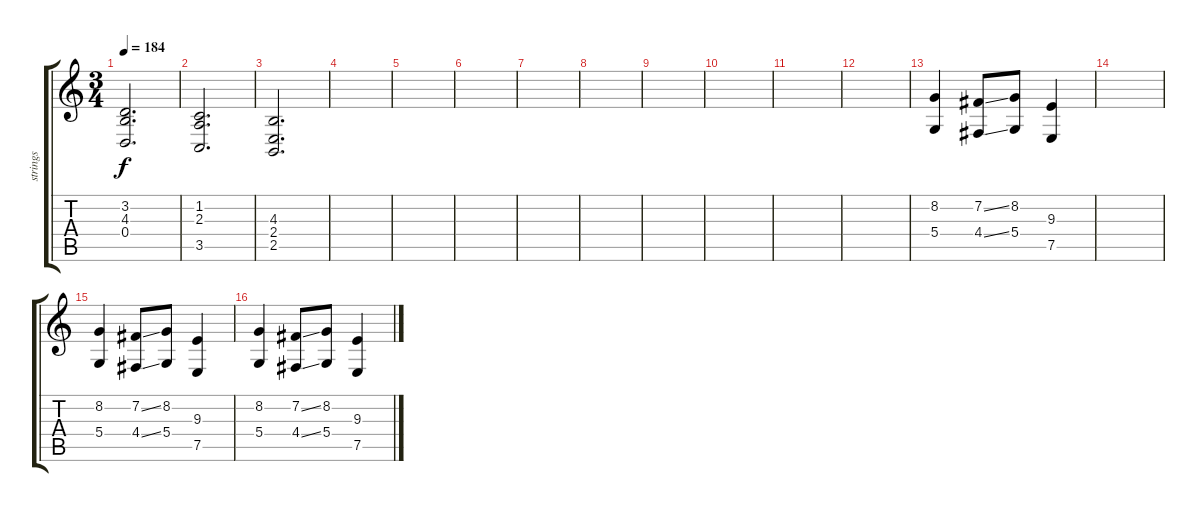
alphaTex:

\track ("strings" "strings") {instrument viola}
\staff {score tabs}
\tuning (E4 B3 G3 D3 A2 E2) {hide}
\ts (3 4)
\tempo 184
\clef g2
\ks c
(3.2 4.3 0.4).2{d dy f} |
(1.2 2.3 3.5).2{d} |
(4.3 2.4 2.5).2{d} |
|
|
|
|
|
|
|
|
|
(8.2 5.4).4 (7.2{ss} 4.4{ss}).8 (8.2 5.4).8 (9.3 7.5).4 |
|
(8.2 5.4).4 (7.2{ss} 4.4{ss}).8 (8.2 5.4).8 (9.3 7.5).4 |
(8.2 5.4).4 (7.2{ss} 4.4{ss}).8 (8.2 5.4).8 (9.3 7.5).4
